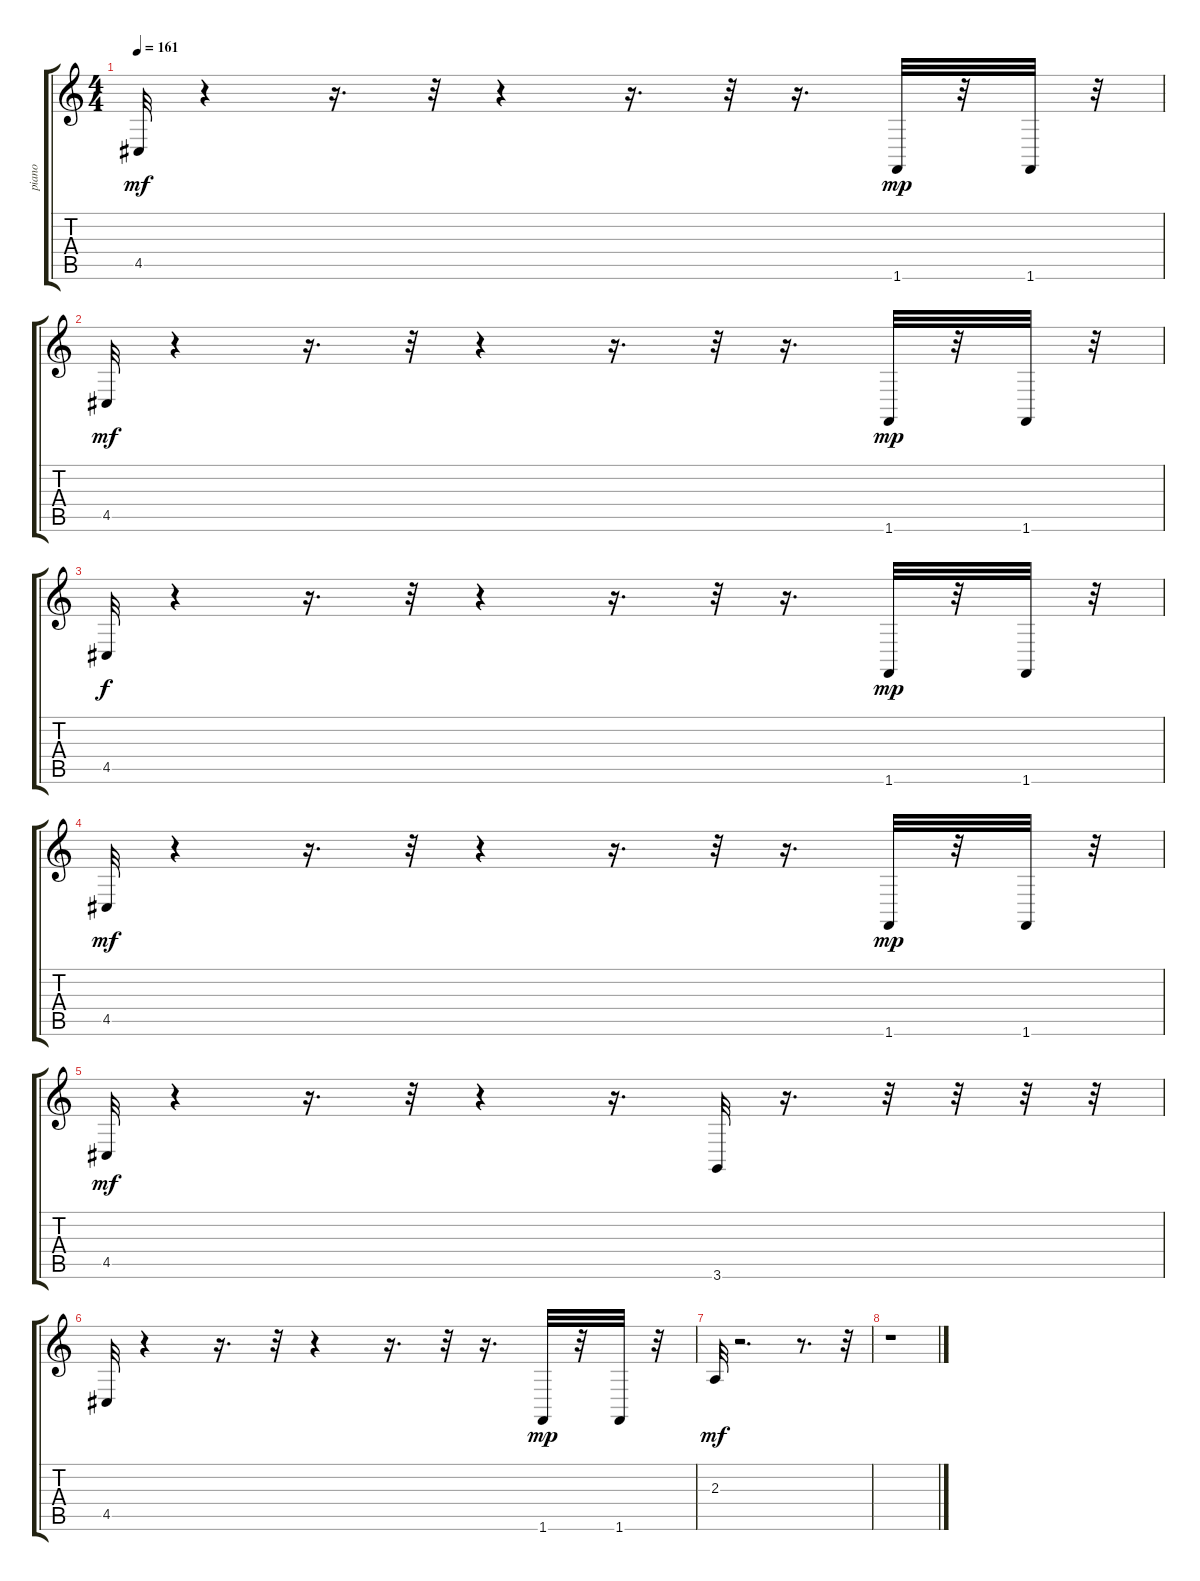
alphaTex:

\track ("piano" "piano") {instrument acousticgrandpiano}
\staff {score tabs}
\tuning (E4 B3 G3 D3 A2 E2) {hide}
\ts (4 4)
\tempo 161
\clef g2
\ks c
4.5.32{dy mf} r.4 r.16{d} r.32 r.4 r.16{d} r.32 r.16{d} 1.6.32{dy mp} r.32 1.6.32 r.32 |
4.5.32{dy mf} r.4 r.16{d} r.32 r.4 r.16{d} r.32 r.16{d} 1.6.32{dy mp} r.32 1.6.32 r.32 |
4.5.32{dy f} r.4 r.16{d} r.32 r.4 r.16{d} r.32 r.16{d} 1.6.32{dy mp} r.32 1.6.32 r.32 |
4.5.32{dy mf} r.4 r.16{d} r.32 r.4 r.16{d} r.32 r.16{d} 1.6.32{dy mp} r.32 1.6.32 r.32 |
4.5.32{dy mf} r.4 r.16{d} r.32 r.4 r.16{d} 3.6.32 r.16{d} r.32 r.32 r.32 r.32 |
4.5.32 r.4 r.16{d} r.32 r.4 r.16{d} r.32 r.16{d} 1.6.32{dy mp} r.32 1.6.32 r.32 |
2.3.32{dy mf} r.2{d} r.8{d} r.32 |
r.1
